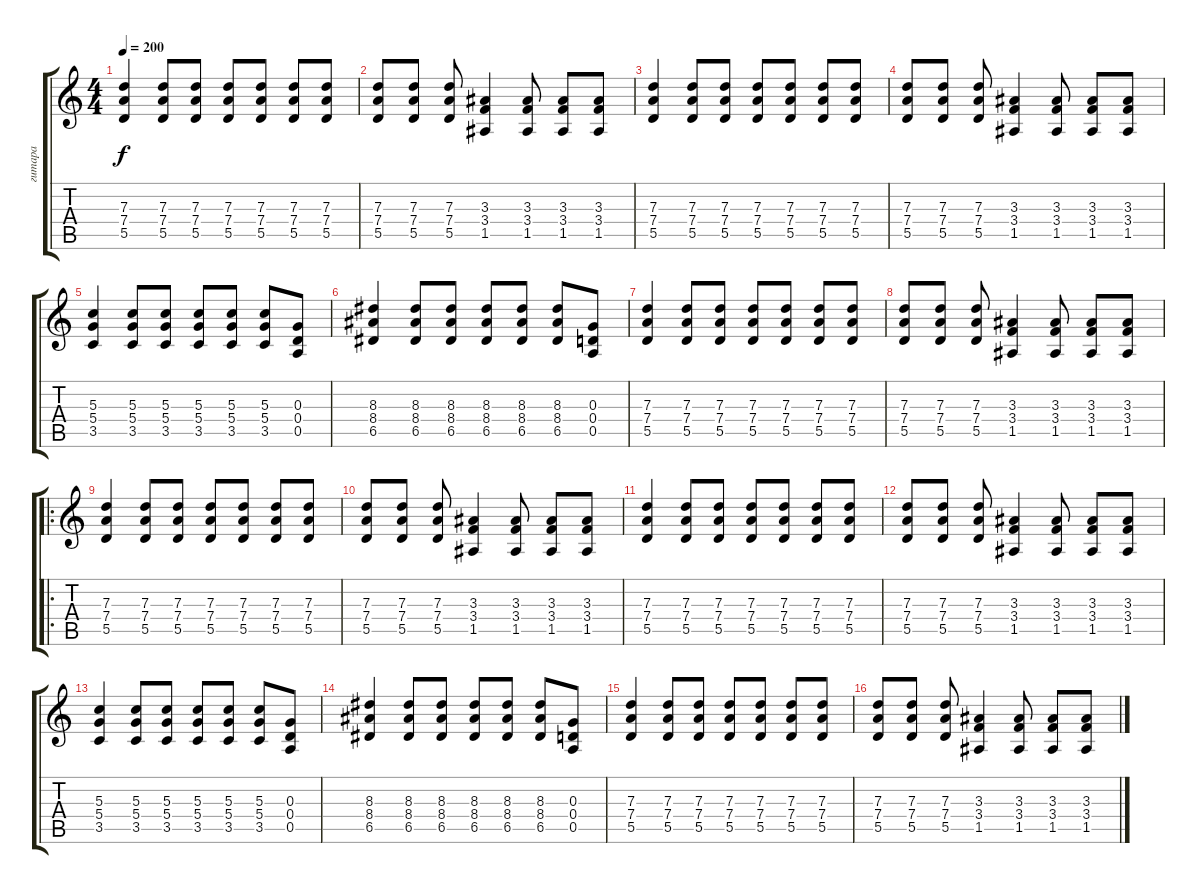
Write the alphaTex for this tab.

\track ("гитара" "гитара") {instrument overdrivenguitar}
\staff {score tabs}
\tuning (E4 B3 G3 D3 A2 E2) {hide}
\ts (4 4)
\tempo 200
\clef g2
\ks c
(7.3 7.4 5.5).4{dy f instrument overdrivenguitar} (7.3 7.4 5.5).8 (7.3 7.4 5.5).8 (7.3 7.4 5.5).8 (7.3 7.4 5.5).8 (7.3 7.4 5.5).8 (7.3 7.4 5.5).8 |
(7.3 7.4 5.5).8 (7.3 7.4 5.5).8 (7.3 7.4 5.5).8 (3.3 3.4 1.5).4 (3.3 3.4 1.5).8 (3.3 3.4 1.5).8 (3.3 3.4 1.5).8 |
(7.3 7.4 5.5).4 (7.3 7.4 5.5).8 (7.3 7.4 5.5).8 (7.3 7.4 5.5).8 (7.3 7.4 5.5).8 (7.3 7.4 5.5).8 (7.3 7.4 5.5).8 |
(7.3 7.4 5.5).8 (7.3 7.4 5.5).8 (7.3 7.4 5.5).8 (3.3 3.4 1.5).4 (3.3 3.4 1.5).8 (3.3 3.4 1.5).8 (3.3 3.4 1.5).8 |
(5.3 5.4 3.5).4 (5.3 5.4 3.5).8 (5.3 5.4 3.5).8 (5.3 5.4 3.5).8 (5.3 5.4 3.5).8 (5.3 5.4 3.5).8 (0.3 0.4 0.5).8 |
(8.3 8.4 6.5).4 (8.3 8.4 6.5).8 (8.3 8.4 6.5).8 (8.3 8.4 6.5).8 (8.3 8.4 6.5).8 (8.3 8.4 6.5).8 (0.3 0.4 0.5).8 |
(7.3 7.4 5.5).4 (7.3 7.4 5.5).8 (7.3 7.4 5.5).8 (7.3 7.4 5.5).8 (7.3 7.4 5.5).8 (7.3 7.4 5.5).8 (7.3 7.4 5.5).8 |
(7.3 7.4 5.5).8 (7.3 7.4 5.5).8 (7.3 7.4 5.5).8 (3.3 3.4 1.5).4 (3.3 3.4 1.5).8 (3.3 3.4 1.5).8 (3.3 3.4 1.5).8 |
\ro
(7.3 7.4 5.5).4 (7.3 7.4 5.5).8 (7.3 7.4 5.5).8 (7.3 7.4 5.5).8 (7.3 7.4 5.5).8 (7.3 7.4 5.5).8 (7.3 7.4 5.5).8 |
(7.3 7.4 5.5).8 (7.3 7.4 5.5).8 (7.3 7.4 5.5).8 (3.3 3.4 1.5).4 (3.3 3.4 1.5).8 (3.3 3.4 1.5).8 (3.3 3.4 1.5).8 |
(7.3 7.4 5.5).4 (7.3 7.4 5.5).8 (7.3 7.4 5.5).8 (7.3 7.4 5.5).8 (7.3 7.4 5.5).8 (7.3 7.4 5.5).8 (7.3 7.4 5.5).8 |
(7.3 7.4 5.5).8 (7.3 7.4 5.5).8 (7.3 7.4 5.5).8 (3.3 3.4 1.5).4 (3.3 3.4 1.5).8 (3.3 3.4 1.5).8 (3.3 3.4 1.5).8 |
(5.3 5.4 3.5).4 (5.3 5.4 3.5).8 (5.3 5.4 3.5).8 (5.3 5.4 3.5).8 (5.3 5.4 3.5).8 (5.3 5.4 3.5).8 (0.3 0.4 0.5).8 |
(8.3 8.4 6.5).4 (8.3 8.4 6.5).8 (8.3 8.4 6.5).8 (8.3 8.4 6.5).8 (8.3 8.4 6.5).8 (8.3 8.4 6.5).8 (0.3 0.4 0.5).8 |
(7.3 7.4 5.5).4 (7.3 7.4 5.5).8 (7.3 7.4 5.5).8 (7.3 7.4 5.5).8 (7.3 7.4 5.5).8 (7.3 7.4 5.5).8 (7.3 7.4 5.5).8 |
(7.3 7.4 5.5).8 (7.3 7.4 5.5).8 (7.3 7.4 5.5).8 (3.3 3.4 1.5).4 (3.3 3.4 1.5).8 (3.3 3.4 1.5).8 (3.3 3.4 1.5).8
